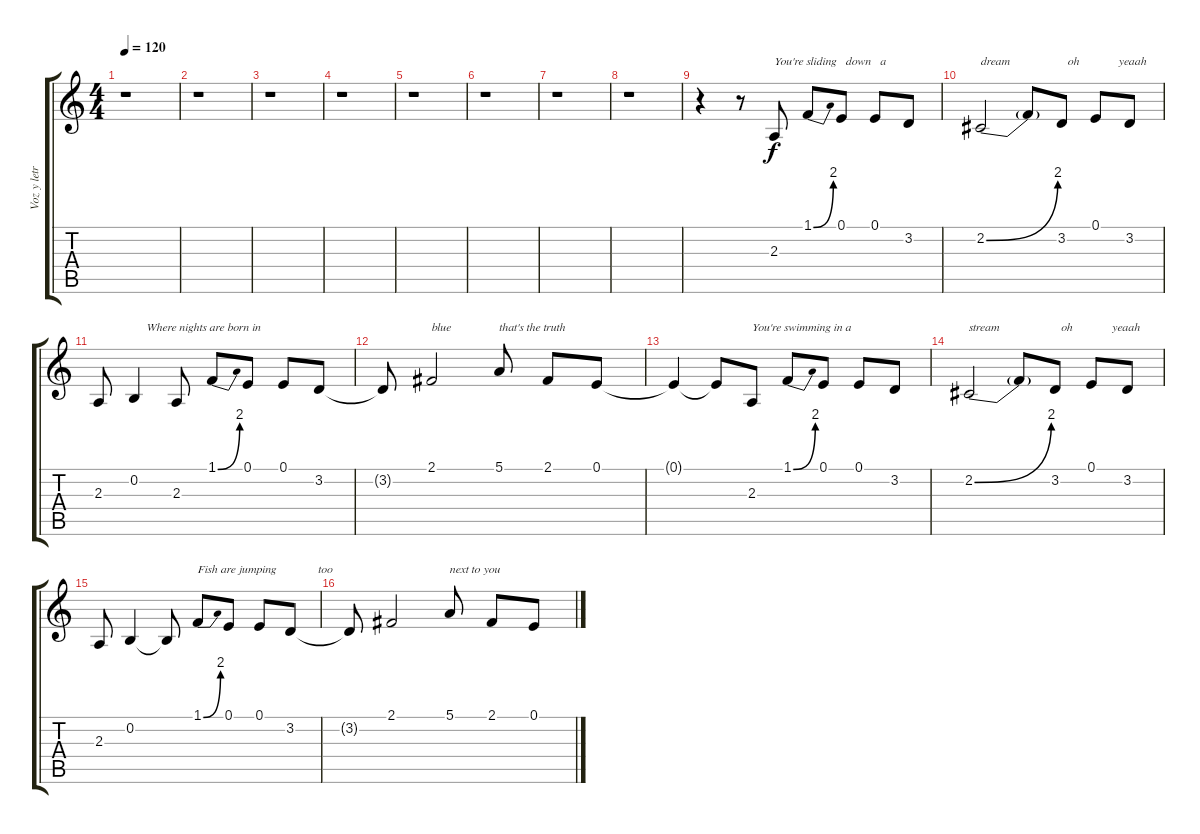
\track ("Voz y letra" "Voz y letr") {instrument baritonesax}
\staff {score tabs}
\tuning (E4 B3 G3 D3 A2 E2) {hide}
\ts (4 4)
\tempo 120
\clef g2
\ks c
r.1{dy f instrument baritonesax} |
r.1 |
r.1 |
r.1 |
r.1 |
r.1 |
r.1 |
r.1 |
r.4 r.8 2.3.8{txt "You're sliding   down   a"} 1.1{be (bend 0 0 60 8)}.8 0.1.8 0.1.8 3.2.8 |
2.2{be (bend 0 0 60 8)}.2{txt "dream"} 2.2{t}.8 3.2.8{txt "  oh             yeaah"} 0.1.8 3.2.8 |
2.3.8 0.2.4{txt "    Where nights are born in"} 2.3.8 1.1{be (bend 0 0 60 8)}.8 0.1.8 0.1.8 3.2.8 |
3.2{t}.8 2.1.2{txt "blue"} 5.1.8{txt "that's the truth"} 2.1.8 0.1.8 |
0.1{t}.4 0.1{t}.8 2.3.8{txt "You're swimming in a"} 1.1{be (bend 0 0 60 8)}.8 0.1.8 0.1.8 3.2.8 |
2.2{be (bend 0 0 60 8)}.2{txt "stream"} 2.2{t}.8 3.2.8{txt "  oh             yeaah"} 0.1.8 3.2.8 |
2.3.8 0.2.4 0.2{t}.8 1.1{be (bend 0 0 60 8)}.8{txt "Fish are jumping              too"} 0.1.8 0.1.8 3.2.8 |
3.2{t}.8 2.1.2 5.1.8{txt "next to you"} 2.1.8 0.1.8
